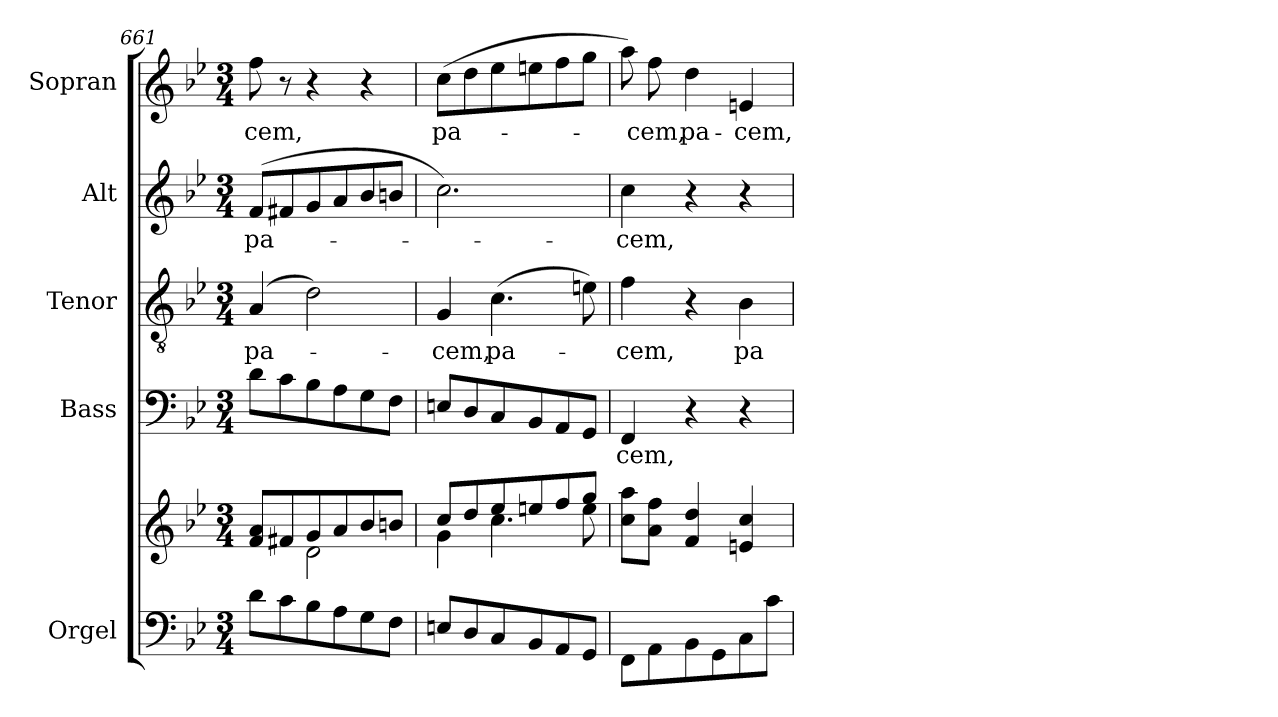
**kern	**kern	**kern	**text	**kern	**text	**kern	**text	**kern	**text
*part5	*part5	*part4	*part4	*part3	*part3	*part2	*part2	*part1	*part1
*staff6	*staff5	*staff4	*staff4	*staff3	*staff3	*staff2	*staff2	*staff1	*staff1
*I"Orgel	*	*I"Bass	*	*I"Tenor	*	*I"Alt	*	*I"Sopran	*
*I'Org.	*	*I'B.	*	*I'T.	*	*I'A.	*	*I'S.	*
*clefF4	*clefG2	*clefF4	*	*clefGv2	*	*clefG2	*	*clefG2	*
*k[b-e-]	*k[b-e-]	*k[b-e-]	*	*k[b-e-]	*	*k[b-e-]	*	*k[b-e-]	*
*B-:	*B-:	*B-:	*	*B-:	*	*B-:	*	*B-:	*
*M3/4	*M3/4	*M3/4	*	*M3/4	*	*M3/4	*	*M3/4	*
=661	=661	=661	=661	=661	=661	=661	=661	=661	=661
*	*^	*	*	*	*	*	*	*	*
!	!	!	!	!	!	!LO:LY:b	!	!LO:LY:b	!	!LO:LY:b
8d\L	8f/ 8a/L	4ryy	8d\L	.	(4A/	pa-	(>8f/L	pa-	8ff\	-cem,
8c\	8f#X/	.	8c\	.	.	.	8f#X/	.	8r	.
8B-\	8g/	2d\	8B-\	.	2d\)	.	8g/	.	4r	.
8A\	8a/	.	8A\	.	.	.	8a/	.	.	.
8G\	8b-/	.	8G\	.	.	.	8b-/	.	4r	.
8F\J	8bn/J	.	8F\J	.	.	.	8bn/J	.	.	.
=662	=662	=662	=662	=662	=662	=662	=662	=662	=662	=662
!	!	!	!	!	!	!LO:LY:b	!	!	!	!LO:LY:b
8En/L	8cc/L	4g\	8En/L	.	4G/	-cem,	2.cc\)	.	(>8cc\L	pa-
8D/	8dd/	.	8D/	.	.	.	.	.	8dd\	.
!	!	!	!	!	!	!LO:LY:b	!	!	!	!
8C/	8ee-/	4.cc\	8C/	.	(>4.c\	pa-	.	.	8ee-\	.
8BB-/	8een/	.	8BB-/	.	.	.	.	.	8een\	.
8AA/	8ff/	.	8AA/	.	.	.	.	.	8ff\	.
8GG/J	8gg/J	8ee\	8GG/J	.	8en\)	.	.	.	8gg\J	.
=663	=663	=663	=663	=663	=663	=663	=663	=663	=663	=663
!	!	!	!	!LO:LY:b	!	!LO:LY:b	!	!LO:LY:b	!	!
*	*v	*v	*	*	*	*	*	*	*	*
8FF\L	8cc\ 8aa\L	4FF/	-cem,	4f\	-cem,	4cc\	-cem,	8aa\)	.
!	!	!	!	!	!	!	!	!	!LO:LY:b
8AA\	8a\ 8ff\J	.	.	.	.	.	.	8ff\	-cem,
!	!	!	!	!	!	!	!	!	!LO:LY:b
8BB-\	4f/ 4dd/	4r	.	4r	.	4r	.	4dd\	pa-
8GG\	.	.	.	.	.	.	.	.	.
!	!	!	!	!	!LO:LY:b	!	!	!	!LO:LY:b
8C\	4en/ 4cc/	4r	.	4B-\	pa-	4r	.	4en/	-cem,
8c\J	.	.	.	.	.	.	.	.	.
=	=	=	=	=	=	=	=	=	=
*-	*-	*-	*-	*-	*-	*-	*-	*-	*-
